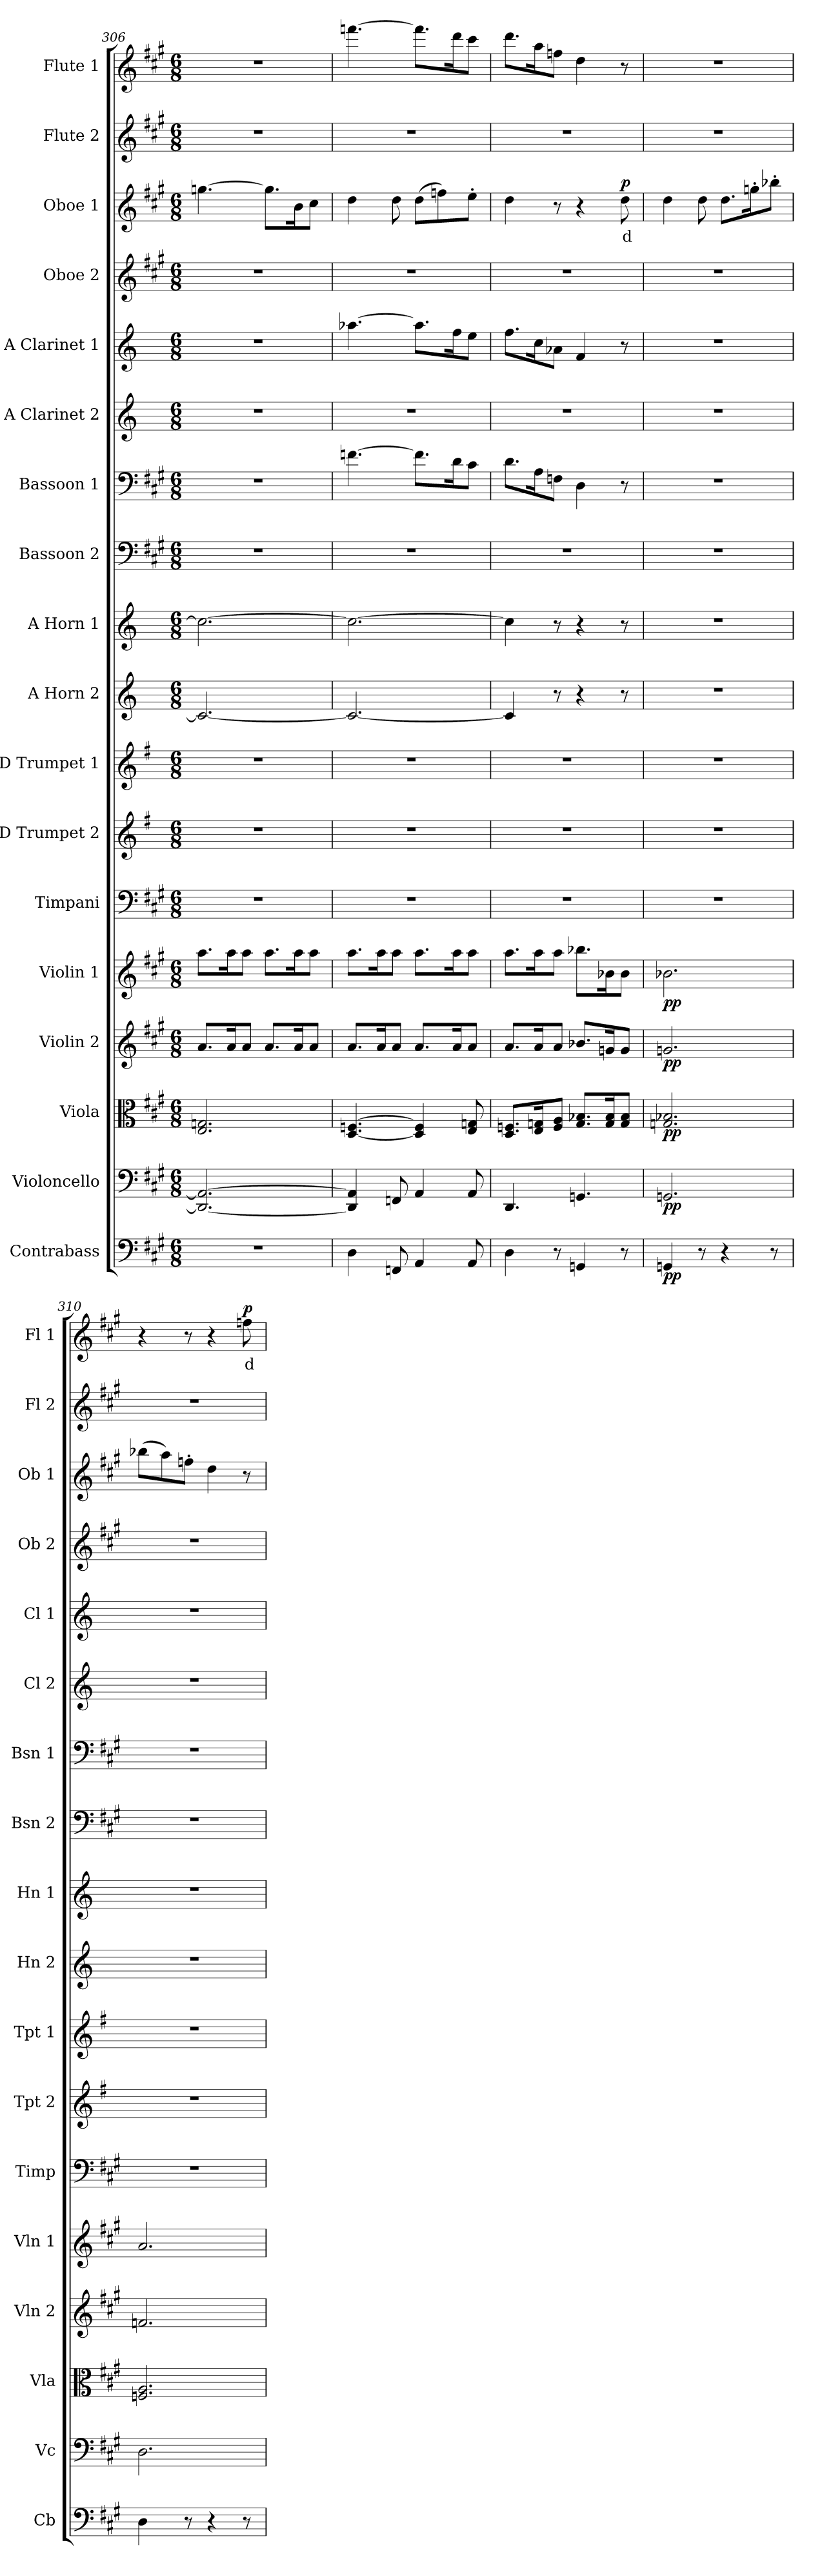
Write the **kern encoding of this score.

**kern	**dynam	**kern	**dynam	**kern	**dynam	**kern	**dynam	**kern	**dynam	**kern	**kern	**kern	**kern	**kern	**kern	**kern	**kern	**kern	**kern	**kern	**text	**dynam	**kern	**kern	**text	**dynam
*part18	*part18	*part17	*part17	*part16	*part16	*part15	*part15	*part14	*part14	*part13	*part12	*part11	*part10	*part9	*part8	*part7	*part6	*part5	*part4	*part3	*part3	*part3	*part2	*part1	*part1	*part1
*staff18	*staff18	*staff17	*staff17	*staff16	*staff16	*staff15	*staff15	*staff14	*staff14	*staff13	*staff12	*staff11	*staff10	*staff9	*staff8	*staff7	*staff6	*staff5	*staff4	*staff3	*staff3	*staff3	*staff2	*staff1	*staff1	*staff1
*I"Contrabass	*	*I"Violoncello	*	*I"Viola	*	*I"Violin 2	*	*I"Violin 1	*	*I"Timpani	*I"D Trumpet 2	*I"D Trumpet 1	*I"A Horn 2	*I"A Horn 1	*I"Bassoon 2	*I"Bassoon 1	*I"A Clarinet 2	*I"A Clarinet 1	*I"Oboe 2	*I"Oboe 1	*	*	*I"Flute 2	*I"Flute 1	*	*
*I'Cb	*	*I'Vc	*	*I'Vla	*	*I'Vln 2	*	*I'Vln 1	*	*I'Timp	*I'Tpt 2	*I'Tpt 1	*I'Hn 2	*I'Hn 1	*I'Bsn 2	*I'Bsn 1	*I'Cl 2	*I'Cl 1	*I'Ob 2	*I'Ob 1	*	*	*I'Fl 2	*I'Fl 1	*	*
*clefF4	*	*clefF4	*	*clefC3	*	*clefG2	*	*clefG2	*	*clefF4	*clefG2	*clefG2	*clefG2	*clefG2	*clefF4	*clefF4	*clefG2	*clefG2	*clefG2	*clefG2	*	*	*clefG2	*clefG2	*	*
*ITrd7c12	*	*	*	*	*	*	*	*	*	*	*ITrd-1c-2	*ITrd-1c-2	*ITrd2c3	*ITrd2c3	*	*	*ITrd2c3	*ITrd2c3	*	*	*	*	*	*	*	*
*k[f#c#g#]	*	*k[f#c#g#]	*	*k[f#c#g#]	*	*k[f#c#g#]	*	*k[f#c#g#]	*	*k[f#c#g#]	*k[f#c#g#]	*k[f#c#g#]	*k[f#c#g#]	*k[f#c#g#]	*k[f#c#g#]	*k[f#c#g#]	*k[f#c#g#]	*k[f#c#g#]	*k[f#c#g#]	*k[f#c#g#]	*	*	*k[f#c#g#]	*k[f#c#g#]	*	*
*M6/8	*	*M6/8	*	*M6/8	*	*M6/8	*	*M6/8	*	*M6/8	*M6/8	*M6/8	*M6/8	*M6/8	*M6/8	*M6/8	*M6/8	*M6/8	*M6/8	*M6/8	*	*	*M6/8	*M6/8	*	*
=306	=306	=306	=306	=306	=306	=306	=306	=306	=306	=306	=306	=306	=306	=306	=306	=306	=306	=306	=306	=306	=306	=306	=306	=306	=306	=306
2.r	.	2.DD/_ 2.AA/_	.	2.E/ 2.Gn/	.	8.a/L	.	8.aa\L	.	2.r	2.r	2.r	2.A/_	2.a\_	2.r	2.r	2.r	2.r	2.r	[4.ggn\	.	.	2.r	2.r	.	.
.	.	.	.	.	.	16a/K	.	16aa\K	.	.	.	.	.	.	.	.	.	.	.	.	.	.	.	.	.	.
.	.	.	.	.	.	8a/J	.	8aa\J	.	.	.	.	.	.	.	.	.	.	.	.	.	.	.	.	.	.
.	.	.	.	.	.	8.a/L	.	8.aa\L	.	.	.	.	.	.	.	.	.	.	.	8.gg\L]	.	.	.	.	.	.
.	.	.	.	.	.	16a/K	.	16aa\K	.	.	.	.	.	.	.	.	.	.	.	16b\K	.	.	.	.	.	.
.	.	.	.	.	.	8a/J	.	8aa\J	.	.	.	.	.	.	.	.	.	.	.	8cc#\J	.	.	.	.	.	.
=307	=307	=307	=307	=307	=307	=307	=307	=307	=307	=307	=307	=307	=307	=307	=307	=307	=307	=307	=307	=307	=307	=307	=307	=307	=307	=307
4DD\	.	4DD/] 4AA/]	.	[4.D/ [4.Fn/	.	8.a/L	.	8.aa\L	.	2.r	2.r	2.r	2.A/_	2.a\_	2.r	[4.fn\	2.r	[4.ffn\	2.r	4dd\	.	.	2.r	[4.fffn\	.	.
.	.	.	.	.	.	16a/K	.	16aa\K	.	.	.	.	.	.	.	.	.	.	.	.	.	.	.	.	.	.
8FFFn/	.	8FFn/	.	.	.	8a/J	.	8aa\J	.	.	.	.	.	.	.	.	.	.	.	8dd\	.	.	.	.	.	.
4AAA/	.	4AA/	.	4D/] 4F/]	.	8.a/L	.	8.aa\L	.	.	.	.	.	.	.	8.f\L]	.	8.ff\L]	.	(8dd\L	.	.	.	8.fff\L]	.	.
.	.	.	.	.	.	.	.	.	.	.	.	.	.	.	.	.	.	.	.	8ffn\)	.	.	.	.	.	.
.	.	.	.	.	.	16a/K	.	16aa\K	.	.	.	.	.	.	.	16d\K	.	16dd\K	.	.	.	.	.	16ddd\K	.	.
8AAA/	.	8AA/	.	8E/ 8Gn/	.	8a/J	.	8aa\J	.	.	.	.	.	.	.	8c#\J	.	8cc#\J	.	8ee'\J	.	.	.	8ccc#\J	.	.
=308	=308	=308	=308	=308	=308	=308	=308	=308	=308	=308	=308	=308	=308	=308	=308	=308	=308	=308	=308	=308	=308	=308	=308	=308	=308	=308
4DD\	.	4.DD/	.	8.D/ 8.Fn/L	.	8.a/L	.	8.aa\L	.	2.r	2.r	2.r	4A/]	4a\]	2.r	8.d\L	2.r	8.dd\L	2.r	4dd\	.	.	2.r	8.ddd\L	.	.
.	.	.	.	16E/ 16Gn/K	.	16a/K	.	16aa\K	.	.	.	.	.	.	.	16A\K	.	16a\K	.	.	.	.	.	16aa\K	.	.
8r	.	.	.	8F/ 8A/J	.	8a/J	.	8aa\J	.	.	.	.	8r	8r	.	8Fn\J	.	8fn\J	.	8r	.	.	.	8ffn\J	.	.
4GGGn/	.	4.GGn/	.	8.G/ 8.B-X/L	.	8.b-X/L	.	8.bb-X\L	.	.	.	.	4r	4r	.	4D\	.	4d/	.	4r	.	.	.	4dd\	.	.
.	.	.	.	16G/ 16B-/K	.	16gn/K	.	16b-X\K	.	.	.	.	.	.	.	.	.	.	.	.	.	.	.	.	.	.
!	!	!	!	!	!	!	!	!	!	!	!	!	!	!	!	!	!	!	!	!	!LO:LY:b:color=#FF0000	!LO:DY:b	!	!	!	!
8r	.	.	.	8G/ 8B-/J	.	8g/J	.	8b-\J	.	.	.	.	8r	8r	.	8r	.	8r	.	8dd\	d	p	.	8r	.	.
!!LO:PB:g=z
=309	=309	=309	=309	=309	=309	=309	=309	=309	=309	=309	=309	=309	=309	=309	=309	=309	=309	=309	=309	=309	=309	=309	=309	=309	=309	=309
!	!LO:DY:b	!	!LO:DY:b	!	!LO:DY:b	!	!LO:DY:b	!	!LO:DY:b	!	!	!	!	!	!	!	!	!	!	!	!	!	!	!	!	!
4GGGn/	pp	2.GGn/	pp	2.Gn/ 2.B-X/	pp	2.gn/	pp	2.b-X\	pp	2.r	2.r	2.r	2.r	2.r	2.r	2.r	2.r	2.r	2.r	4dd\	.	.	2.r	2.r	.	.
8r	.	.	.	.	.	.	.	.	.	.	.	.	.	.	.	.	.	.	.	8dd\	.	.	.	.	.	.
4r	.	.	.	.	.	.	.	.	.	.	.	.	.	.	.	.	.	.	.	8.dd\L	.	.	.	.	.	.
.	.	.	.	.	.	.	.	.	.	.	.	.	.	.	.	.	.	.	.	16ggn'\K	.	.	.	.	.	.
8r	.	.	.	.	.	.	.	.	.	.	.	.	.	.	.	.	.	.	.	8bb-X'\J	.	.	.	.	.	.
=310	=310	=310	=310	=310	=310	=310	=310	=310	=310	=310	=310	=310	=310	=310	=310	=310	=310	=310	=310	=310	=310	=310	=310	=310	=310	=310
4DD\	.	2.D\	.	2.Fn/ 2.A/	.	2.fn/	.	2.a/	.	2.r	2.r	2.r	2.r	2.r	2.r	2.r	2.r	2.r	2.r	(8bb-X\L	.	.	2.r	4r	.	.
.	.	.	.	.	.	.	.	.	.	.	.	.	.	.	.	.	.	.	.	8aa\)	.	.	.	.	.	.
8r	.	.	.	.	.	.	.	.	.	.	.	.	.	.	.	.	.	.	.	8ffn'\J	.	.	.	8r	.	.
4r	.	.	.	.	.	.	.	.	.	.	.	.	.	.	.	.	.	.	.	4dd\	.	.	.	4r	.	.
!	!	!	!	!	!	!	!	!	!	!	!	!	!	!	!	!	!	!	!	!	!	!	!	!	!LO:LY:b:color=#FF0000	!LO:DY:b
8r	.	.	.	.	.	.	.	.	.	.	.	.	.	.	.	.	.	.	.	8r	.	.	.	8ffn\	d	p
=	=	=	=	=	=	=	=	=	=	=	=	=	=	=	=	=	=	=	=	=	=	=	=	=	=	=
*-	*-	*-	*-	*-	*-	*-	*-	*-	*-	*-	*-	*-	*-	*-	*-	*-	*-	*-	*-	*-	*-	*-	*-	*-	*-	*-
